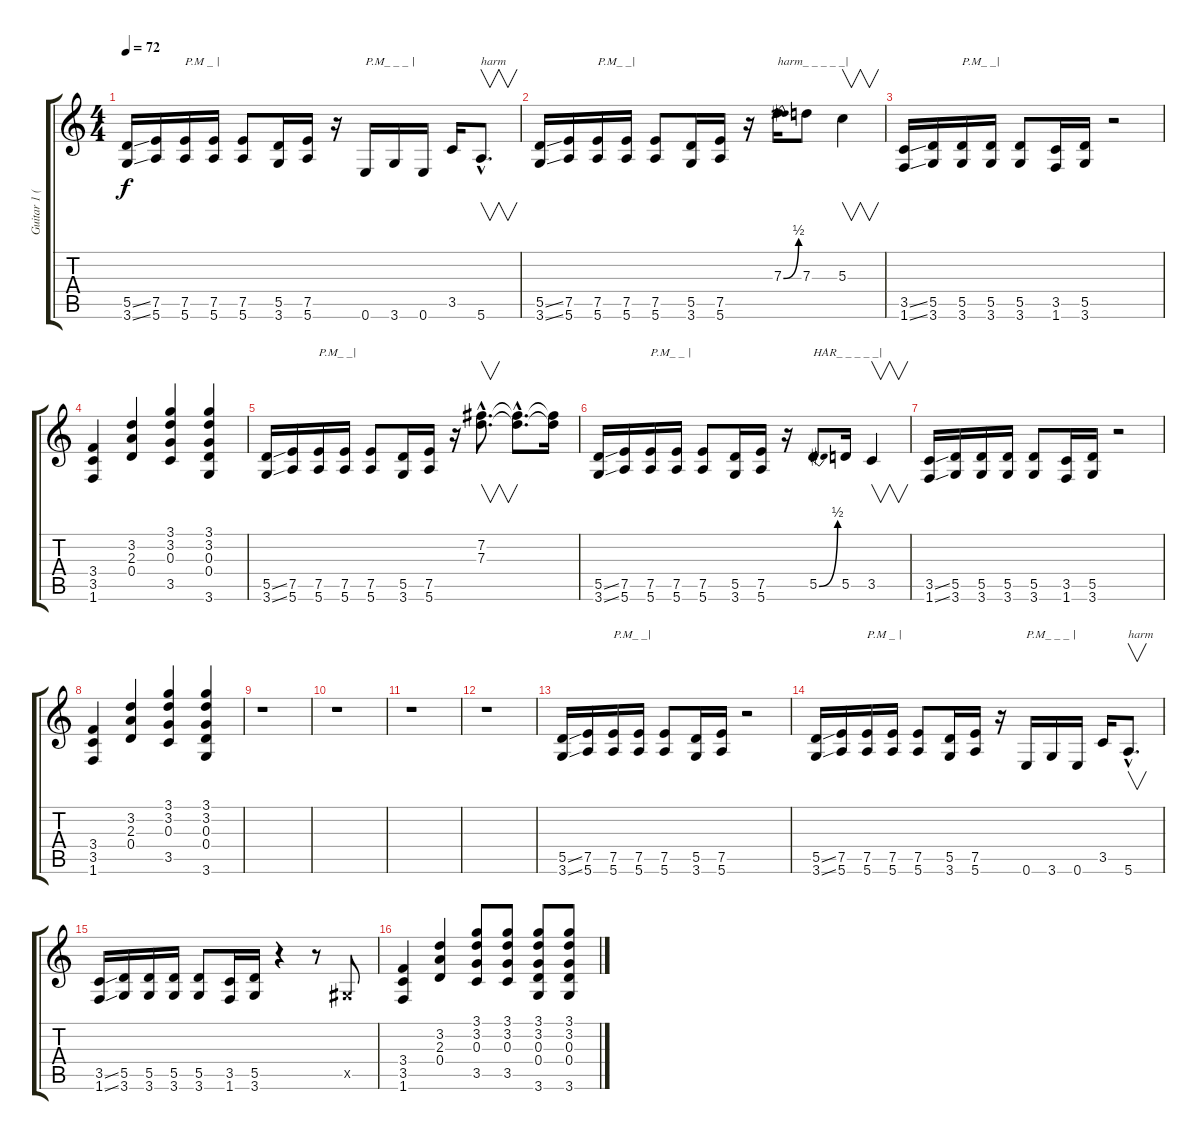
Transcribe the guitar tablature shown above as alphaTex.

\track ("Guitar 1 (Disto)" "Guitar 1 (") {instrument distortionguitar}
\staff {score tabs}
\tuning (E4 B3 G3 D3 A2 E2) {hide}
\ts (4 4)
\tempo 72
\clef g2
\ks c
(5.5{ss} 3.6{ss}).16{dy f instrument distortionguitar} (7.5 5.6).16 (7.5 5.6).16{txt "P.M _ |"} (7.5 5.6).16 (7.5 5.6).8 (5.5 3.6).16 (7.5 5.6).16 r.16 0.6.16{txt "P.M_ _ _ |"} 3.6.16 0.6.16 3.5.16 5.6{hac}.8{v d txt "harm"} |
(5.5{ss} 3.6{ss}).16 (7.5 5.6).16 (7.5 5.6).16{txt "P.M_ _|"} (7.5 5.6).16 (7.5 5.6).8 (5.5 3.6).16 (7.5 5.6).16 r.16 7.3{be (bend 0 0 60 2)}.16{txt "harm_ _ _ _ _|"} 7.3.8 5.3.4{v} |
(3.5{ss} 1.6{ss}).16 (5.5 3.6).16 (5.5 3.6).16{txt "P.M_ _|"} (5.5 3.6).16 (5.5 3.6).8 (3.5 1.6).16 (5.5 3.6).16 r.2 |
(3.4 3.5 1.6).4 (3.2 2.3 0.4).4 (3.1 3.2 0.3 3.5).4 (3.1 3.2 0.3 0.4 3.6).4 |
(5.5{ss} 3.6{ss}).16 (7.5 5.6).16 (7.5 5.6).16{txt "P.M_ _|"} (7.5 5.6).16 (7.5 5.6).8 (5.5 3.6).16 (7.5 5.6).16 r.16 (7.2{hac} 7.3{hac}).8{v d} (7.2{hac t} 7.3{hac t}).8{d} (7.2{t} 7.3{t}).16 |
(5.5{ss} 3.6{ss}).16 (7.5 5.6).16 (7.5 5.6).16{txt "P.M_ _ |"} (7.5 5.6).16 (7.5 5.6).8 (5.5 3.6).16 (7.5 5.6).16 r.16 5.5{be (bend 0 0 60 2)}.8{txt "HAR_ _ _ _ _|"} 5.5.16 3.5.4{v} |
(3.5{ss} 1.6{ss}).16 (5.5 3.6).16 (5.5 3.6).16 (5.5 3.6).16 (5.5 3.6).8 (3.5 1.6).16 (5.5 3.6).16 r.2 |
(3.4 3.5 1.6).4 (3.2 2.3 0.4).4 (3.1 3.2 0.3 3.5).4 (3.1 3.2 0.3 0.4 3.6).4 |
r.1 |
r.1 |
r.1 |
r.1 |
(5.5{ss} 3.6{ss}).16 (7.5 5.6).16 (7.5 5.6).16{txt "P.M_ _|"} (7.5 5.6).16 (7.5 5.6).8 (5.5 3.6).16 (7.5 5.6).16 r.2 |
(5.5{ss} 3.6{ss}).16 (7.5 5.6).16 (7.5 5.6).16{txt "P.M _ |"} (7.5 5.6).16 (7.5 5.6).8 (5.5 3.6).16 (7.5 5.6).16 r.16 0.6.16{txt "P.M_ _ _ |"} 3.6.16 0.6.16 3.5.16 5.6{hac}.8{v d txt "harm"} |
(3.5{ss} 1.6{ss}).16 (5.5 3.6).16 (5.5 3.6).16 (5.5 3.6).16 (5.5 3.6).8 (3.5 1.6).16 (5.5 3.6).16 r.4 r.8 -1.5{x}.8 |
(3.4 3.5 1.6).4 (3.2 2.3 0.4).4 (3.1 3.2 0.3 3.5).8 (3.1 3.2 0.3 3.5).8 (3.1 3.2 0.3 0.4 3.6).8 (3.1 3.2 0.3 0.4 3.6).8
